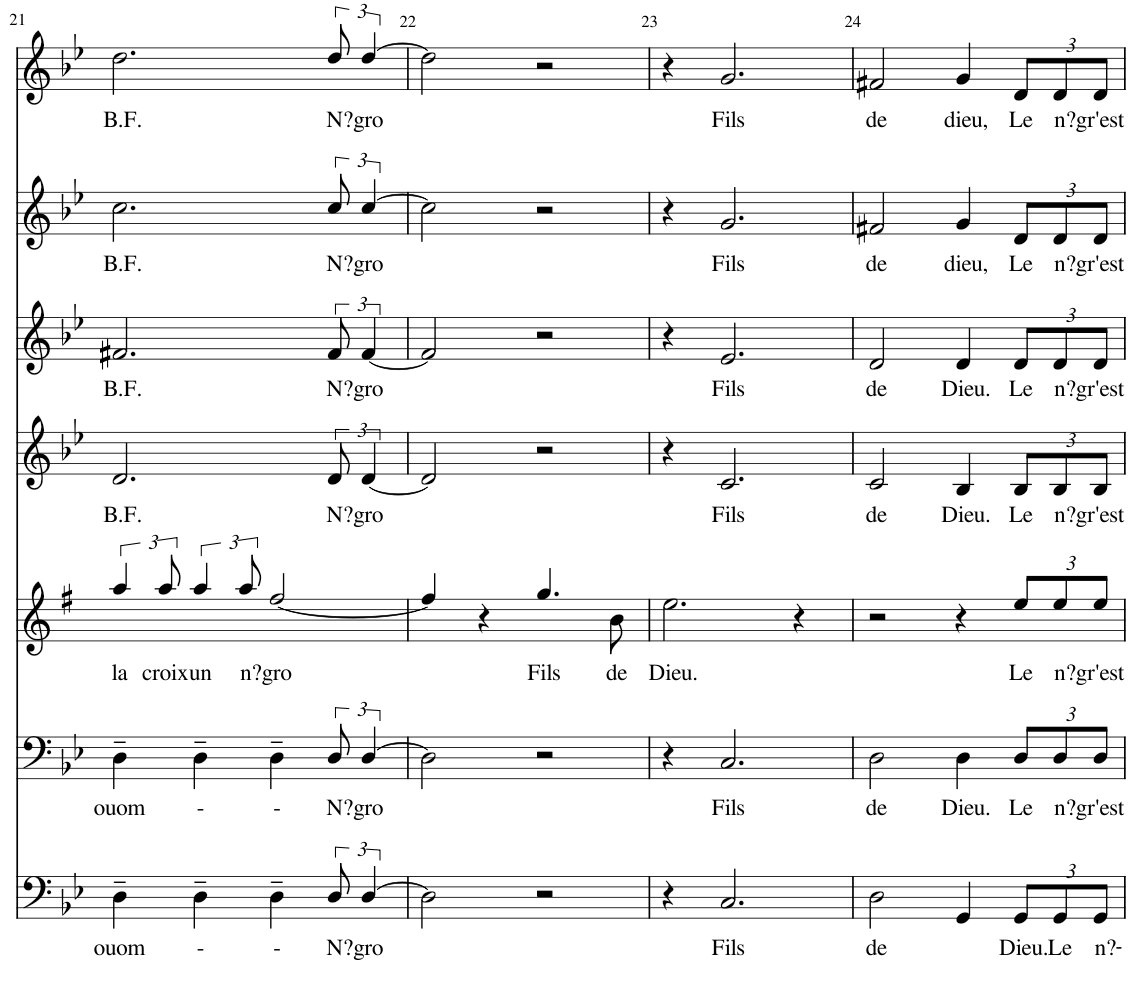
**kern	**text	**kern	**text	**kern	**text	**kern	**text	**kern	**text	**kern	**text	**kern	**text
*part7	*part7	*part6	*part6	*part5	*part5	*part4	*part4	*part3	*part3	*part2	*part2	*part1	*part1
*staff7	*staff7	*staff6	*staff6	*staff5	*staff5	*staff4	*staff4	*staff3	*staff3	*staff2	*staff2	*staff1	*staff1
*I"Bas	*	*I"Bar.	*	*I"T.	*	*I"A2.	*	*I"A1.	*	*I"S2.	*	*I"S1.	*
!!LO:PB:g=z
*clefF4	*	*clefF4	*	*clefG2	*	*clefG2	*	*clefG2	*	*clefG2	*	*clefG2	*
*	*	*Trd1c2	*	*Trd5c9	*	*	*	*	*	*	*	*	*
*k[b-e-]	*	*k[b-e-]	*	*k[f#]	*	*k[b-e-]	*	*k[b-e-]	*	*k[b-e-]	*	*k[b-e-]	*
*M4/4	*	*M4/4	*	*M4/4	*	*M4/4	*	*M4/4	*	*M4/4	*	*M4/4	*
*met(c)	*	*met(c)	*	*met(c)	*	*met(c)	*	*met(c)	*	*met(c)	*	*met(c)	*
=21	=21	=21	=21	=21	=21	=21	=21	=21	=21	=21	=21	=21	=21
!	!LO:LY:b	!	!LO:LY:b	!	!LO:LY:b	!	!LO:LY:b	!	!LO:LY:b	!	!LO:LY:b	!	!LO:LY:b
4D~\	ouom	4D~\	ouom	6aa/	la	2.d/	B.F.	2.f#X/	B.F.	2.cc\	B.F.	2.dd\	B.F.
!	!	!	!	!	!LO:LY:b	!	!	!	!	!	!	!	!
.	.	.	.	12aa/	croix	.	.	.	.	.	.	.	.
!	!LO:LY:b	!	!LO:LY:b	!	!LO:LY:b	!	!	!	!	!	!	!	!
4D~\	-	4D~\	-	6aa/	un	.	.	.	.	.	.	.	.
!	!	!	!	!	!LO:LY:b	!	!	!	!	!	!	!	!
.	.	.	.	12aa/	n?-	.	.	.	.	.	.	.	.
!	!LO:LY:b	!	!LO:LY:b	!	!LO:LY:b	!	!	!	!	!	!	!	!
4D~\	-	4D~\	-	[2ff#/	-gro	.	.	.	.	.	.	.	.
!	!LO:LY:b	!	!LO:LY:b	!	!	!	!LO:LY:b	!	!LO:LY:b	!	!LO:LY:b	!	!LO:LY:b
12D/	N?-	12D/	N?-	.	.	12d/	N?-	12f#/	N?-	12cc/	N?-	12dd/	N?-
!	!LO:LY:b	!	!LO:LY:b	!	!	!	!LO:LY:b	!	!LO:LY:b	!	!LO:LY:b	!	!LO:LY:b
[6D/	-gro	[6D/	-gro	.	.	[6d/	-gro	[6f#/	-gro	[6cc/	-gro	[6dd/	-gro
=22	=22	=22	=22	=22	=22	=22	=22	=22	=22	=22	=22	=22	=22
2D\]	.	2D\]	.	4ff#/]	.	2d/]	.	2f#/]	.	2cc\]	.	2dd\]	.
.	.	.	.	4r	.	.	.	.	.	.	.	.	.
!	!	!	!	!	!LO:LY:b	!	!	!	!	!	!	!	!
2r	.	2r	.	4.gg/	Fils	2r	.	2r	.	2r	.	2r	.
!	!	!	!	!	!LO:LY:b	!	!	!	!	!	!	!	!
.	.	.	.	8b\	de	.	.	.	.	.	.	.	.
=23	=23	=23	=23	=23	=23	=23	=23	=23	=23	=23	=23	=23	=23
!	!	!	!	!	!LO:LY:b	!	!	!	!	!	!	!	!
4r	.	4r	.	2.ee\	Dieu.	4r	.	4r	.	4r	.	4r	.
!	!LO:LY:b	!	!LO:LY:b	!	!	!	!LO:LY:b	!	!LO:LY:b	!	!LO:LY:b	!	!LO:LY:b
2.C/	Fils	2.C/	Fils	.	.	2.c/	Fils	2.e-/	Fils	2.g/	Fils	2.g/	Fils
.	.	.	.	4r	.	.	.	.	.	.	.	.	.
=24	=24	=24	=24	=24	=24	=24	=24	=24	=24	=24	=24	=24	=24
!	!LO:LY:b	!	!LO:LY:b	!	!	!	!LO:LY:b	!	!LO:LY:b	!	!LO:LY:b	!	!LO:LY:b
2D\	de	2D\	de	2r	.	2c/	de	2d/	de	2f#X/	de	2f#X/	de
!	!	!	!LO:LY:b	!	!	!	!LO:LY:b	!	!LO:LY:b	!	!LO:LY:b	!	!LO:LY:b
4GG/	.	4D\	Dieu.	4r	.	4B-/	Dieu.	4d/	Dieu.	4g/	dieu,	4g/	dieu,
*Xbrackettup	*	*	*	*	*	*	*	*	*	*	*	*	*
!	!LO:LY:b	!	!	!	!	!	!	!	!	!	!	!	!
*	*	*Xbrackettup	*	*	*	*	*	*	*	*	*	*	*
!	!	!	!LO:LY:b	!	!	!	!	!	!	!	!	!	!
*	*	*	*	*Xbrackettup	*	*	*	*	*	*	*	*	*
!	!	!	!	!	!LO:LY:b	!	!	!	!	!	!	!	!
*	*	*	*	*	*	*Xbrackettup	*	*	*	*	*	*	*
!	!	!	!	!	!	!	!LO:LY:b	!	!	!	!	!	!
*	*	*	*	*	*	*	*	*Xbrackettup	*	*	*	*	*
!	!	!	!	!	!	!	!	!	!LO:LY:b	!	!	!	!
*	*	*	*	*	*	*	*	*	*	*Xbrackettup	*	*	*
!	!	!	!	!	!	!	!	!	!	!	!LO:LY:b	!	!
*	*	*	*	*	*	*	*	*	*	*	*	*Xbrackettup	*
!	!	!	!	!	!	!	!	!	!	!	!	!	!LO:LY:b
12GG/L	Dieu.	12D/L	Le	12ee/L	Le	12B-/L	Le	12d/L	Le	12d/L	Le	12d/L	Le
!	!LO:LY:b	!	!LO:LY:b	!	!LO:LY:b	!	!LO:LY:b	!	!LO:LY:b	!	!LO:LY:b	!	!LO:LY:b
12GG/	Le	12D/	n?-	12ee/	n?-	12B-/	n?-	12d/	n?-	12d/	n?-	12d/	n?-
!	!LO:LY:b	!	!LO:LY:b	!	!LO:LY:b	!	!LO:LY:b	!	!LO:LY:b	!	!LO:LY:b	!	!LO:LY:b
12GG/J	n?-	12D/J	-gr'est	12ee/J	-gr'est	12B-/J	-gr'est	12d/J	-gr'est	12d/J	-gr'est	12d/J	-gr'est
=	=	=	=	=	=	=	=	=	=	=	=	=	=
*-	*-	*-	*-	*-	*-	*-	*-	*-	*-	*-	*-	*-	*-
